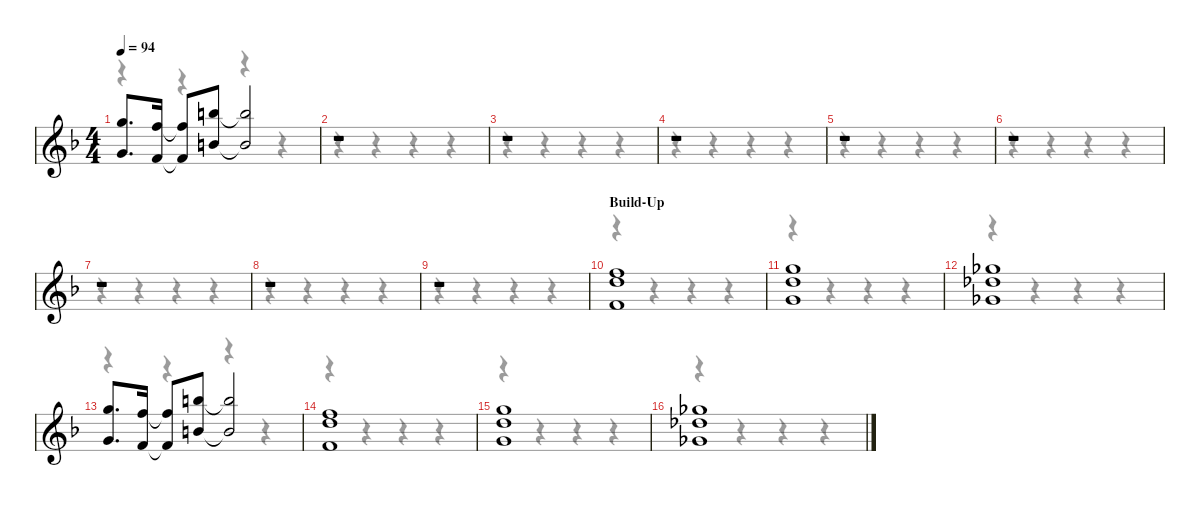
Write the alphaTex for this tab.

\defaultSystemsLayout 4
\hideDynamics
\bracketExtendMode nobrackets
\singleTrackTrackNamePolicy hidden
\multiTrackTrackNamePolicy hidden
\otherSystemsTrackNameOrientation horizontal
\track ("P. Wiberg (Keyboards II)" "org.") {instrument rockorgan}
\staff {score}
\tuning (E4 A3 F3 D3 A2 D2)
\voice
\ts (4 4)
\tempo 94
\clef g2
\ks dminor
(15.1{acc forcenatural} 14.3{acc forcenatural}).8{d dy ff beam Up} (13.1{acc forcenatural} 12.3{acc forcenatural}).16{beam Up} (13.1{t acc forcenatural} 12.3{t acc forcenatural}).8{dy f beam Up} (19.1{acc forcenatural} 18.3{acc forcenatural}).8{dy ff beam Up} (19.1{t acc forcenatural} 18.3{t acc forcenatural}).2{dy f beam Up} |
r.1{beam Up} |
r.1{beam Up} |
r.1{beam Up} |
r.1{beam Up} |
r.1{beam Up} |
r.1{beam Up} |
r.1{beam Up} |
r.1{beam Up} |
\section ("" "Build-Up")
(13.1{acc forcenatural} 17.2{acc forcenatural} 12.3{acc forcenatural}).1{dy ff beam Up} |
(15.1{acc forcenatural} 17.2{acc forcenatural} 14.3{acc forcenatural}).1{beam Up} |
(14.1{acc b} 16.2{acc b} 13.3{acc b}).1{beam Up} |
(15.1{acc forcenatural} 14.3{acc forcenatural}).8{d beam Up} (13.1{acc forcenatural} 12.3{acc forcenatural}).16{beam Up} (13.1{t acc forcenatural} 12.3{t acc forcenatural}).8{dy f beam Up} (19.1{acc forcenatural} 18.3{acc forcenatural}).8{dy ff beam Up} (19.1{t acc forcenatural} 18.3{t acc forcenatural}).2{dy f beam Up} |
(13.1{acc forcenatural} 17.2{acc forcenatural} 12.3{acc forcenatural}).1{dy ff beam Up} |
(15.1{acc forcenatural} 17.2{acc forcenatural} 14.3{acc forcenatural}).1{beam Up} |
(14.1{acc b} 16.2{acc b} 13.3{acc b}).1{beam Up}
\voice
\clef g2
\ottava regular
\simile none
\ks dminor
r.4{dy mf beam Down} r.4{beam Down} r.4{beam Down} r.4{beam Down} |
r.4{beam Down} r.4{beam Down} r.4{beam Down} r.4{beam Down} |
r.4{beam Down} r.4{beam Down} r.4{beam Down} r.4{beam Down} |
r.4{beam Down} r.4{beam Down} r.4{beam Down} r.4{beam Down} |
r.4{beam Down} r.4{beam Down} r.4{beam Down} r.4{beam Down} |
r.4{beam Down} r.4{beam Down} r.4{beam Down} r.4{beam Down} |
r.4{beam Down} r.4{beam Down} r.4{beam Down} r.4{beam Down} |
r.4{beam Down} r.4{beam Down} r.4{beam Down} r.4{beam Down} |
r.4{beam Down} r.4{beam Down} r.4{beam Down} r.4{beam Down} |
r.4{beam Down} r.4{beam Down} r.4{beam Down} r.4{beam Down} |
r.4{beam Down} r.4{beam Down} r.4{beam Down} r.4{beam Down} |
r.4{beam Down} r.4{beam Down} r.4{beam Down} r.4{beam Down} |
r.4{beam Down} r.4{beam Down} r.4{beam Down} r.4{beam Down} |
r.4{beam Down} r.4{beam Down} r.4{beam Down} r.4{beam Down} |
r.4{beam Down} r.4{beam Down} r.4{beam Down} r.4{beam Down} |
r.4{beam Down} r.4{beam Down} r.4{beam Down} r.4{beam Down}
